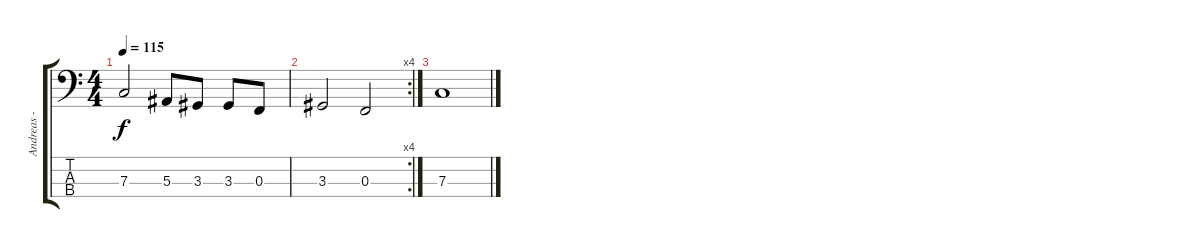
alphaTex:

\track ("Andreas - bs" "Andreas - ") {instrument electricbasspick}
\staff {score tabs}
\tuning (Eb2 Bb1 F1 C1) {hide}
\ts (4 4)
\tempo 115
\clef f4
\ks c
7.3.2{dy f} 5.3.8 3.3.8 3.3.8 0.3.8 |
\rc 4
3.3.2 0.3.2 |
7.3.1
